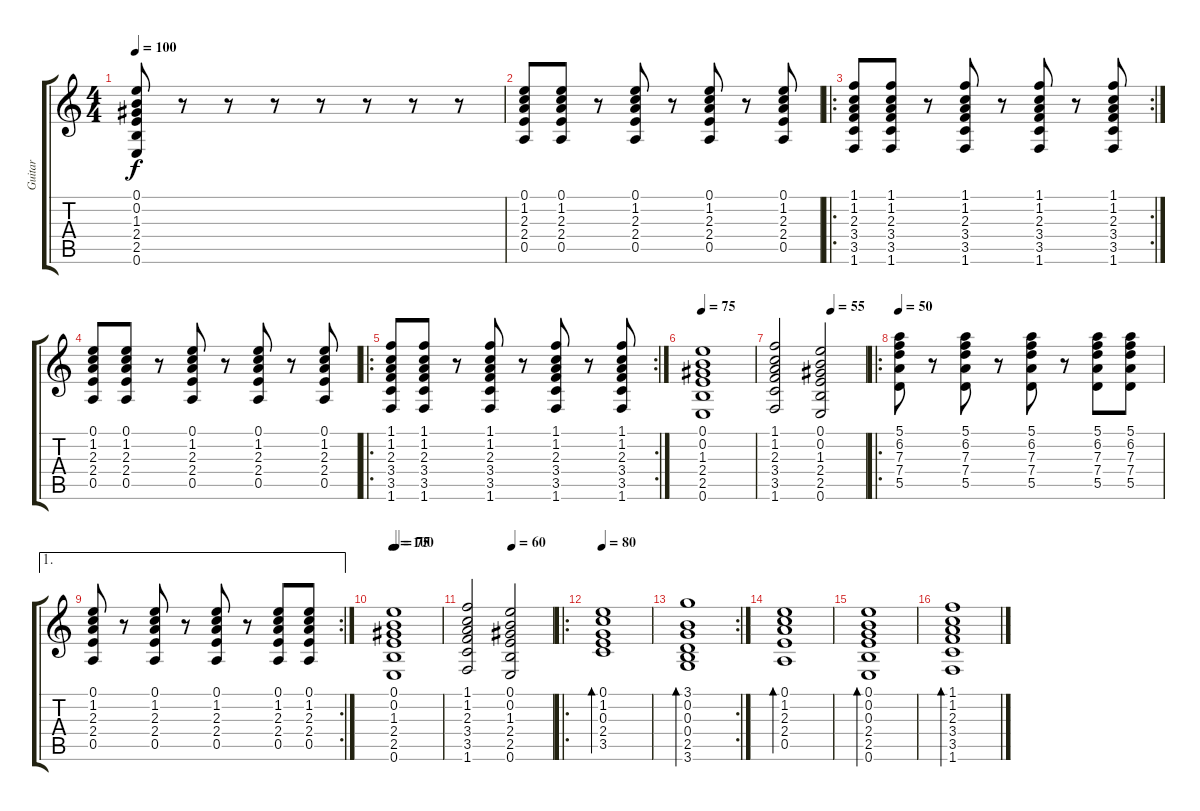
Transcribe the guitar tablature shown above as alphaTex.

\track ("Guitar" "Guitar") {instrument acousticguitarsteel}
\staff {score tabs}
\tuning (E4 B3 G3 D3 A2 E2) {hide}
\ts (4 4)
\tempo 100
\clef g2
\ks c
(0.1 0.2 1.3 2.4 2.5 0.6).8{dy f} r.8 r.8 r.8 r.8 r.8 r.8 r.8 |
(0.1 1.2 2.3 2.4 0.5).8 (0.1 1.2 2.3 2.4 0.5).8 r.8 (0.1 1.2 2.3 2.4 0.5).8 r.8 (0.1 1.2 2.3 2.4 0.5).8 r.8 (0.1 1.2 2.3 2.4 0.5).8 |
\ro
\rc 2
(1.1 1.2 2.3 3.4 3.5 1.6).8 (1.1 1.2 2.3 3.4 3.5 1.6).8 r.8 (1.1 1.2 2.3 3.4 3.5 1.6).8 r.8 (1.1 1.2 2.3 3.4 3.5 1.6).8 r.8 (1.1 1.2 2.3 3.4 3.5 1.6).8 |
(0.1 1.2 2.3 2.4 0.5).8 (0.1 1.2 2.3 2.4 0.5).8 r.8 (0.1 1.2 2.3 2.4 0.5).8 r.8 (0.1 1.2 2.3 2.4 0.5).8 r.8 (0.1 1.2 2.3 2.4 0.5).8 |
\ro
\rc 2
(1.1 1.2 2.3 3.4 3.5 1.6).8 (1.1 1.2 2.3 3.4 3.5 1.6).8 r.8 (1.1 1.2 2.3 3.4 3.5 1.6).8 r.8 (1.1 1.2 2.3 3.4 3.5 1.6).8 r.8 (1.1 1.2 2.3 3.4 3.5 1.6).8 |
\tempo 75
(0.1 0.2 1.3 2.4 2.5 0.6).1 |
\tempo (55 0.625)
(1.1 1.2 2.3 3.4 3.5 1.6).2 (0.1 0.2 1.3 2.4 2.5 0.6).2 |
\ro
\tempo 50
(5.1 6.2 7.3 7.4 5.5).8 r.8 (5.1 6.2 7.3 7.4 5.5).8 r.8 (5.1 6.2 7.3 7.4 5.5).8 r.8 (5.1 6.2 7.3 7.4 5.5).8 (5.1 6.2 7.3 7.4 5.5).8 |
\ae 1
\rc 2
(0.1 1.2 2.3 2.4 0.5).8 r.8 (0.1 1.2 2.3 2.4 0.5).8 r.8 (0.1 1.2 2.3 2.4 0.5).8 r.8 (0.1 1.2 2.3 2.4 0.5).8 (0.1 1.2 2.3 2.4 0.5).8 |
\tempo 100
\tempo (75 0.0625)
(0.1 0.2 1.3 2.4 2.5 0.6).1 |
\tempo (60 0.53125)
(1.1 1.2 2.3 3.4 3.5 1.6).2 (0.1 0.2 1.3 2.4 2.5 0.6).2 |
\ro
\tempo 80
(0.1 1.2 0.3 2.4 3.5).1{bd 480} |
\rc 2
(3.1 0.2 0.3 0.4 2.5 3.6).1{bd 480} |
(0.1 1.2 2.3 2.4 0.5).1{bd 480} |
(0.1 0.2 0.3 2.4 2.5 0.6).1{bd 480} |
(1.1 1.2 2.3 3.4 3.5 1.6).1{bd 480}
